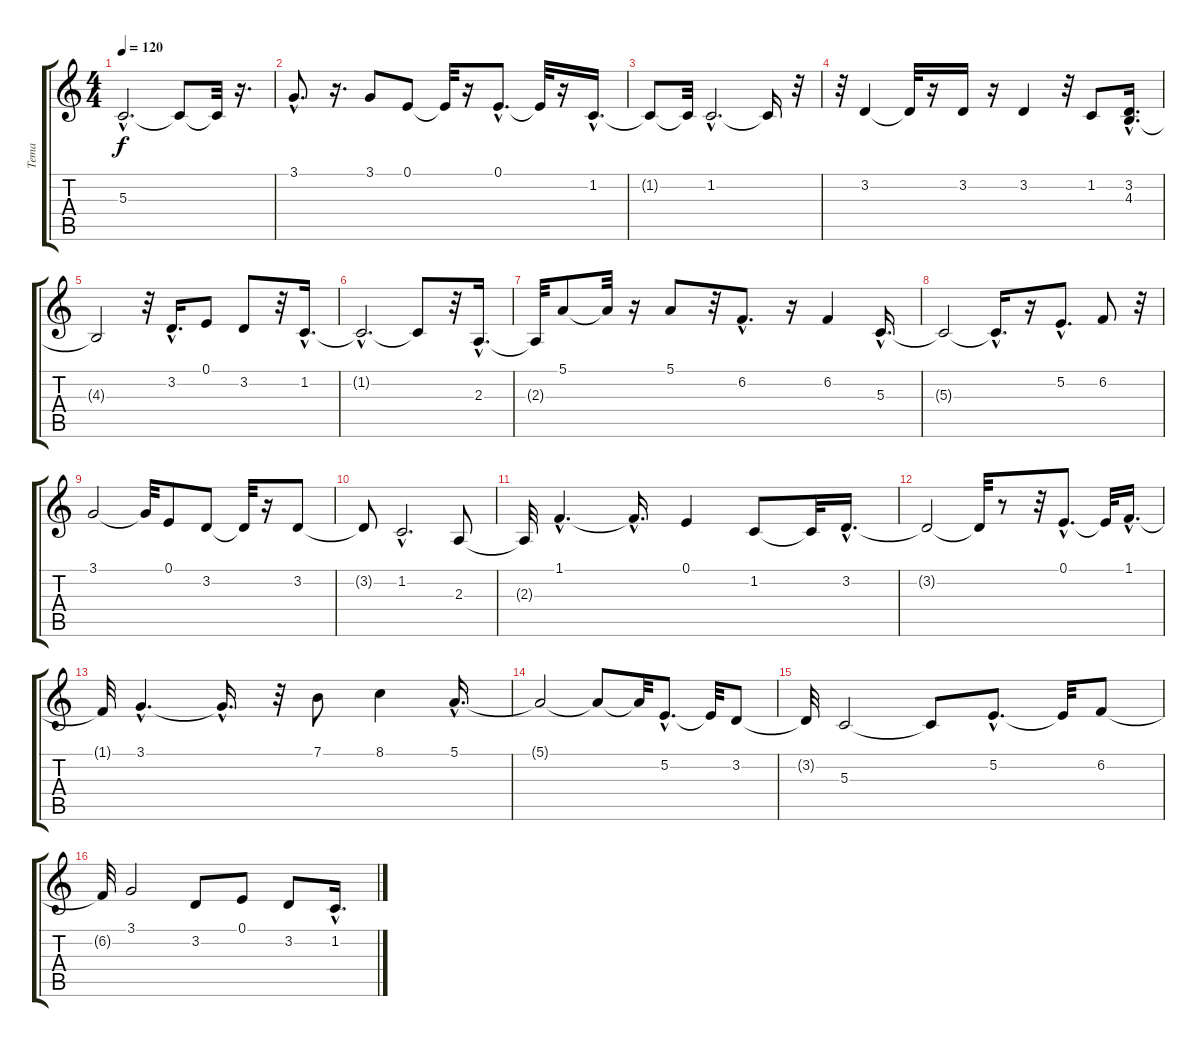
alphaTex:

\track ("Tema" "Tema") {instrument voiceoohs}
\staff {score tabs}
\tuning (E4 B3 G3 D3 A2 E2) {hide}
\ts (4 4)
\tempo 120
\clef g2
\ks c
5.3{hac t}.2{d dy f} 5.3{t}.8 5.3{t}.32 r.16{d} |
3.1{hac}.8{d} r.16{d} 3.1.8 0.1.8 0.1{t}.32 r.16 0.1{hac}.8{d} 0.1{t}.32 r.16 1.2{hac}.16{d} |
1.2{t}.8 1.2{t}.32 1.2{hac}.2{d} 1.2{t}.16 r.32 |
r.32 3.2.4 3.2{t}.32 r.16 3.2.16 r.16 3.2.4 r.32 1.2.8 (3.2 4.3{hac}).16{d} |
4.3{t}.2 r.32 3.2{hac}.16{d} 0.1.8 3.2.8 r.32 1.2{hac}.16{d} |
1.2{hac t}.2{d} 1.2{t}.8 r.32 2.3{hac}.16{d} |
2.3{t}.32 5.1.8 5.1{t}.32 r.16 5.1.8 r.32 6.2{hac}.8{d} r.16 6.2.4 5.3{hac}.16{d} |
5.3{t}.2 5.3{hac t}.16{d} r.16 5.2{hac}.8{d} 6.2.8 r.32 |
3.1.2 3.1{t}.32 0.1.8 3.2.8 3.2{t}.32 r.16 3.2.8 |
3.2{t}.8 1.2{hac}.2{d} 2.3.8 |
2.3{t}.32 1.1{hac}.4{d} 1.1{hac t}.16{d} 0.1.4 1.2.8 1.2{t}.32 3.2{hac}.16{d} |
3.2{t}.2 3.2{t}.32 r.8 r.32 0.1{hac}.8{d} 0.1{t}.32 1.1{hac}.16{d} |
1.1{t}.32 3.1{hac}.4{d} 3.1{hac t}.16{d} r.32 7.1.8 8.1.4 5.1{hac}.16{d} |
5.1{t}.2 5.1{t}.8 5.1{t}.32 5.2{hac}.8{d} 5.2{t}.32 3.2.8 |
3.2{t}.32 5.3.2 5.3{t}.8 5.2{hac}.8{d} 5.2{t}.32 6.2.8 |
6.2{t}.32 3.1.2 3.2.8 0.1.8 3.2.8 1.2{hac}.16{d}
